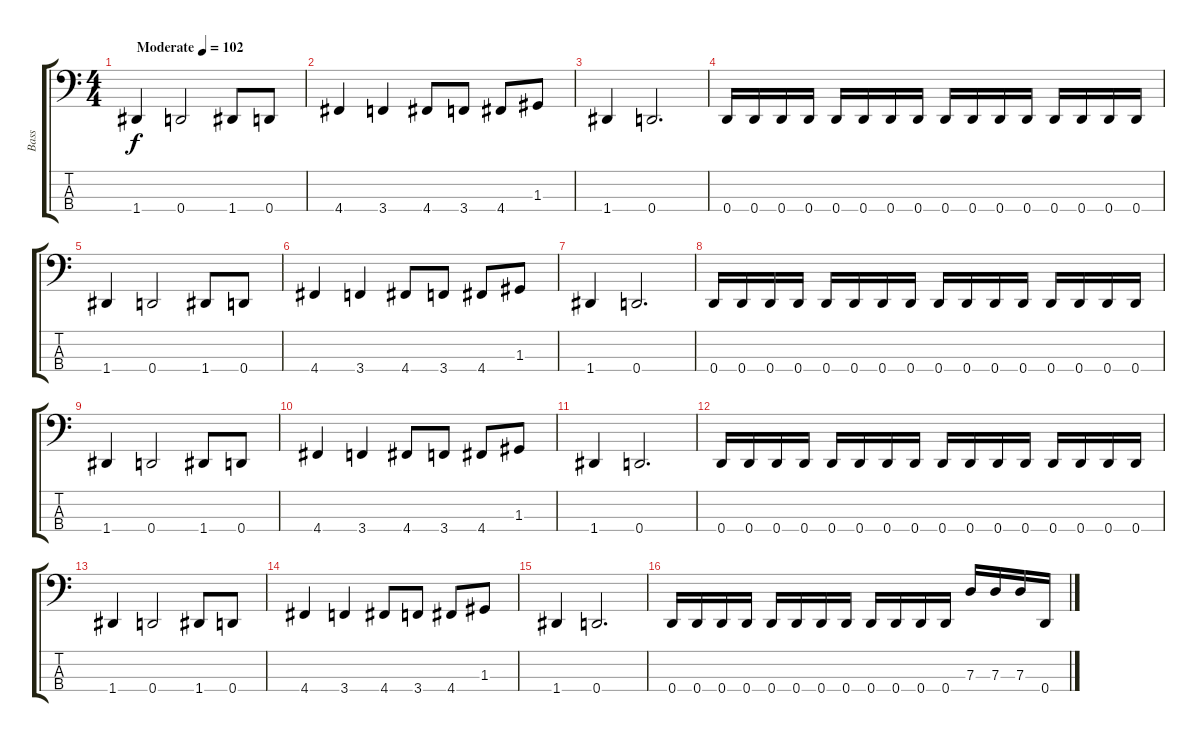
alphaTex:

\track ("Bass" "Bass") {instrument electricbasspick}
\staff {score tabs}
\tuning (F2 C2 G1 D1) {hide}
\ts (4 4)
\tempo (102 "Moderate")
\clef f4
\ks c
1.4.4{dy f instrument electricbasspick} 0.4.2 1.4.8 0.4.8 |
4.4.4 3.4.4 4.4.8 3.4.8 4.4.8 1.3.8 |
1.4.4 0.4.2{d} |
0.4.16 0.4.16 0.4.16 0.4.16 0.4.16 0.4.16 0.4.16 0.4.16 0.4.16 0.4.16 0.4.16 0.4.16 0.4.16 0.4.16 0.4.16 0.4.16 |
1.4.4 0.4.2 1.4.8 0.4.8 |
4.4.4 3.4.4 4.4.8 3.4.8 4.4.8 1.3.8 |
1.4.4 0.4.2{d} |
0.4.16 0.4.16 0.4.16 0.4.16 0.4.16 0.4.16 0.4.16 0.4.16 0.4.16 0.4.16 0.4.16 0.4.16 0.4.16 0.4.16 0.4.16 0.4.16 |
1.4.4 0.4.2 1.4.8 0.4.8 |
4.4.4 3.4.4 4.4.8 3.4.8 4.4.8 1.3.8 |
1.4.4 0.4.2{d} |
0.4.16 0.4.16 0.4.16 0.4.16 0.4.16 0.4.16 0.4.16 0.4.16 0.4.16 0.4.16 0.4.16 0.4.16 0.4.16 0.4.16 0.4.16 0.4.16 |
1.4.4 0.4.2 1.4.8 0.4.8 |
4.4.4 3.4.4 4.4.8 3.4.8 4.4.8 1.3.8 |
1.4.4 0.4.2{d} |
0.4.16 0.4.16 0.4.16 0.4.16 0.4.16 0.4.16 0.4.16 0.4.16 0.4.16 0.4.16 0.4.16 0.4.16 7.3.16 7.3.16 7.3.16 0.4.16
